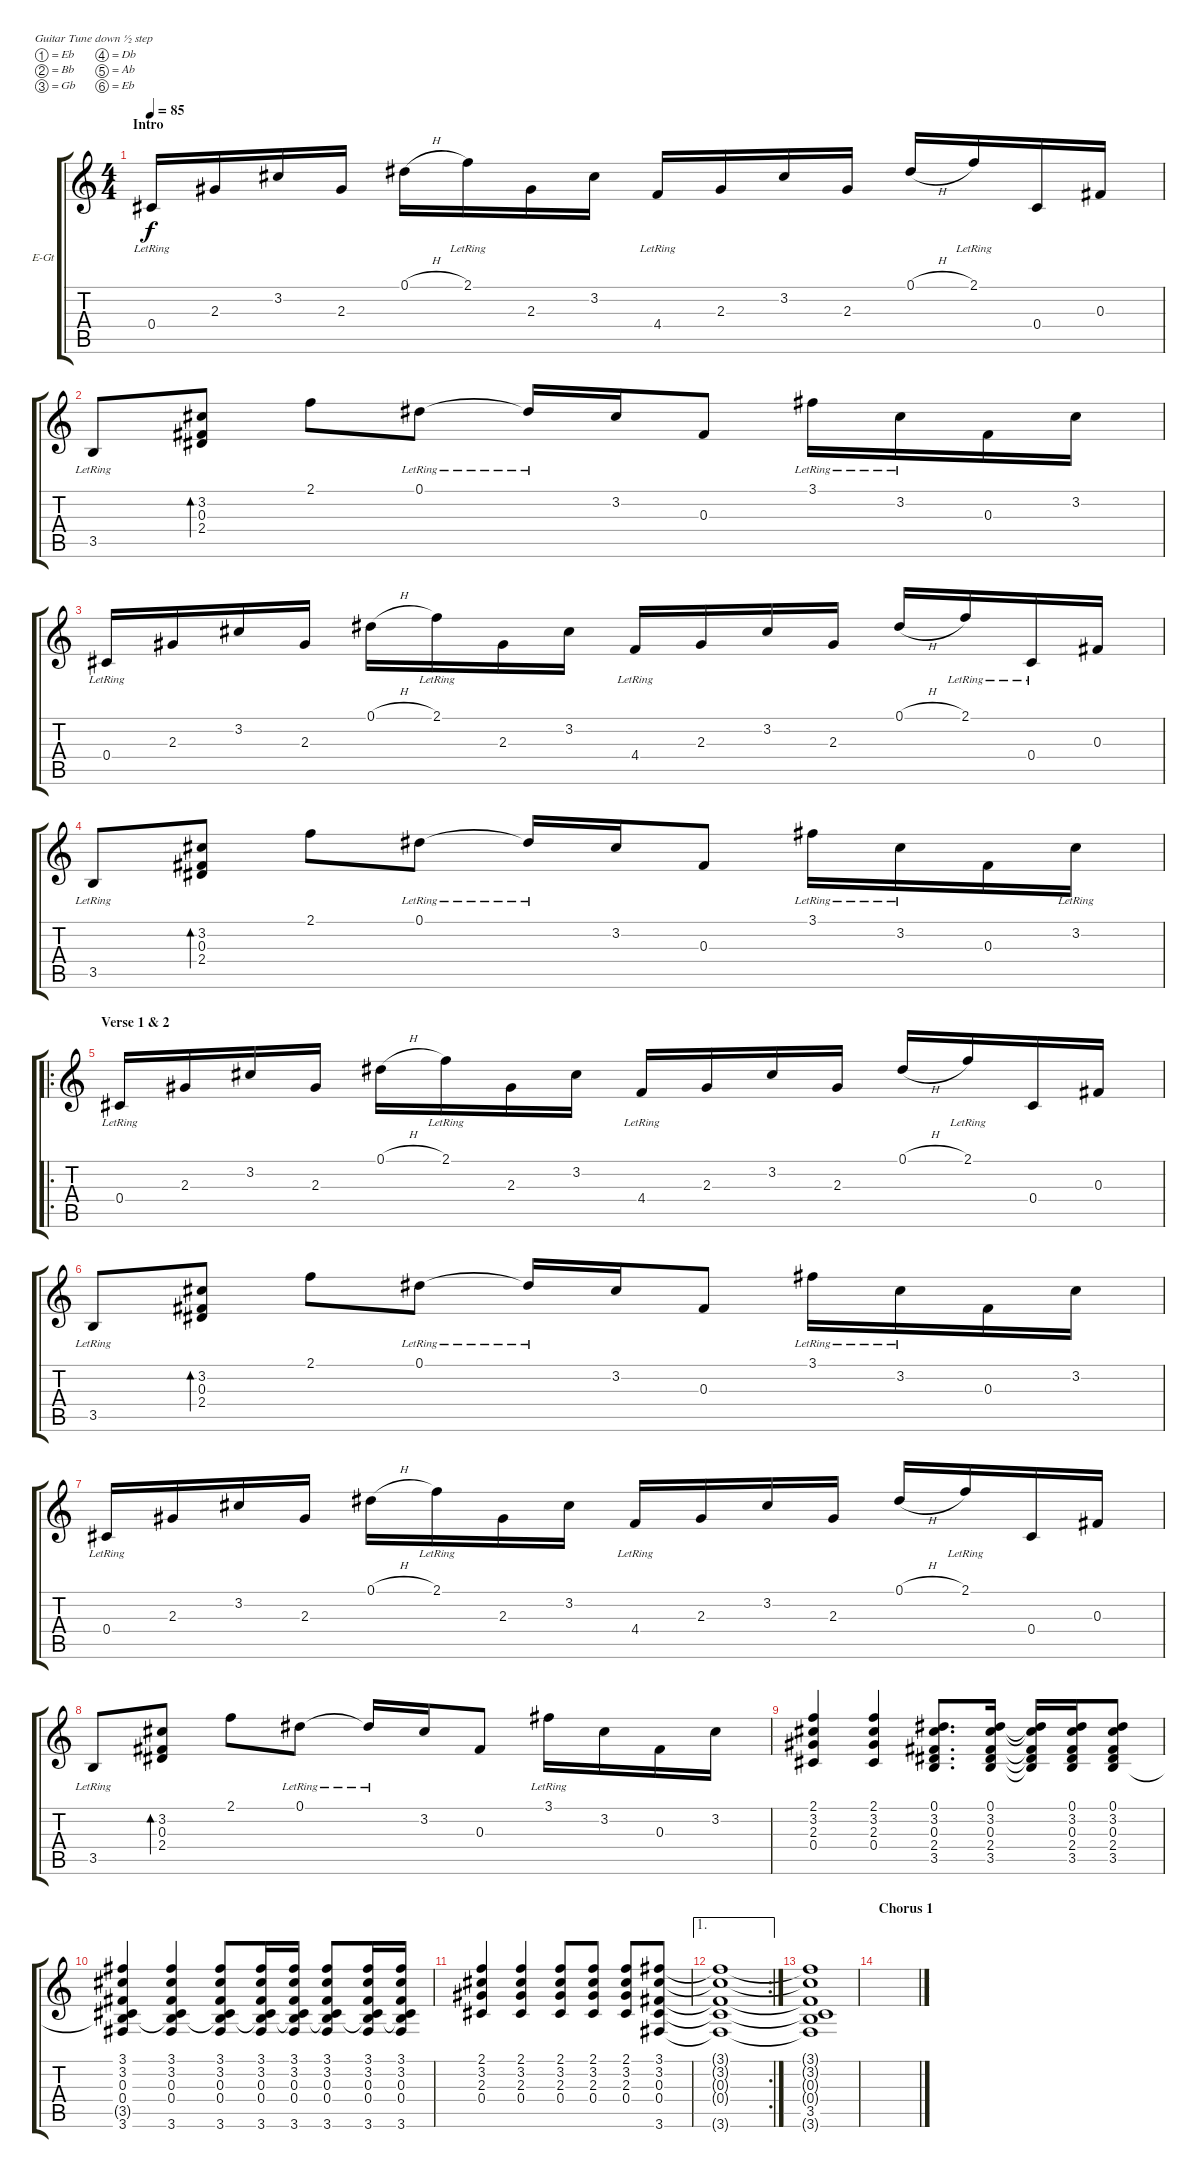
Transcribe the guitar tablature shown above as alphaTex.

\defaultSystemsLayout 4
\bracketExtendMode groupsimilarinstruments
\firstSystemTrackNameOrientation horizontal
\otherSystemsTrackNameOrientation horizontal
\track ("Slash Clean" "E-Gt") {instrument electricguitarclean}
\staff {score tabs}
\tuning (Eb4 Bb3 Gb3 Db3 Ab2 Eb2)
\ts (4 4)
\section ("" "Intro")
\tempo 85
\clef g2
\ks c
0.4{lr}.16{dy f instrument electricguitarclean} 2.3.16 3.2.16 2.3.16 0.1{h}.16 2.1{lr}.16 2.3.16 3.2.16 4.4{lr}.16 2.3.16 3.2.16 2.3.16 0.1{h}.16 2.1{lr}.16 0.4.16 0.3.16 |
3.5{lr}.8 (3.2 0.3 2.4).8{bd 120} 2.1.8 0.1{lr}.8 0.1{lr t}.16 3.2.16 0.3.8 3.1{lr}.16 3.2{lr}.16 0.3.16 3.2.16 |
0.4{lr}.16 2.3.16 3.2.16 2.3.16 0.1{h}.16 2.1{lr}.16 2.3.16 3.2.16 4.4{lr}.16 2.3.16 3.2.16 2.3.16 0.1{h}.16 2.1{lr}.16 0.4{lr}.16 0.3.16 |
3.5{lr}.8 (3.2 0.3 2.4).8{bd 120} 2.1.8 0.1{lr}.8 0.1{lr t}.16 3.2.16 0.3.8 3.1{lr}.16 3.2{lr}.16 0.3.16 3.2{lr}.16 |
\ro
\section ("" "Verse 1 & 2")
0.4{lr}.16 2.3.16 3.2.16 2.3.16 0.1{h}.16 2.1{lr}.16 2.3.16 3.2.16 4.4{lr}.16 2.3.16 3.2.16 2.3.16 0.1{h}.16 2.1{lr}.16 0.4.16 0.3.16 |
3.5{lr}.8 (3.2 0.3 2.4).8{bd 120} 2.1.8 0.1{lr}.8 0.1{lr t}.16 3.2.16 0.3.8 3.1{lr}.16 3.2{lr}.16 0.3.16 3.2.16 |
0.4{lr}.16 2.3.16 3.2.16 2.3.16 0.1{h}.16 2.1{lr}.16 2.3.16 3.2.16 4.4{lr}.16 2.3.16 3.2.16 2.3.16 0.1{h}.16 2.1{lr}.16 0.4.16 0.3.16 |
3.5{lr}.8 (3.2 0.3 2.4).8{bd 120} 2.1.8 0.1{lr}.8 0.1{lr t}.16 3.2.16 0.3.8 3.1{lr}.16 3.2.16 0.3.16 3.2.16 |
(2.1 3.2 2.3 0.4).4 (2.1 3.2 2.3 0.4).4 (0.1 3.2 0.3 2.4 3.5).8{d} (0.1 3.2 0.3 2.4 3.5).16 (0.1{t} 3.2{t} 0.3{t} 2.4{t} 3.5{t}).16 (0.1 3.2 0.3 2.4 3.5).16 (0.1 3.2 0.3 2.4 3.5).8 |
(3.1 3.2 0.3 0.4 3.6 3.5{t}).4 (3.1 3.2 0.3 0.4 3.6 3.5{t}).4 (3.1 3.2 0.3 0.4 3.6 3.5{t}).8 (3.1 3.2 0.3 0.4 3.6 3.5{t}).16 (3.1 3.2 0.3 0.4 3.6 3.5{t}).16 (3.1 3.2 0.3 0.4 3.6 3.5{t}).8 (3.1 3.2 0.3 0.4 3.6 3.5{t}).16 (3.1 3.2 0.3 0.4 3.6 3.5{t}).16 |
(2.1 3.2 2.3 0.4).4 (2.1 3.2 2.3 0.4).4 (2.1 3.2 2.3 0.4).8 (2.1 3.2 2.3 0.4).8 (2.1 3.2 2.3 0.4).8 (3.1 3.2 0.3 0.4 3.6).8 |
\ae 1
\rc 2
(3.1{t} 3.2{t} 0.3{t} 0.4{t} 3.6{t}).1 |
(3.6{t} 3.5 0.4{t} 0.3{t} 3.2{t} 3.1{t}).1 |
\section ("" "Chorus 1")
